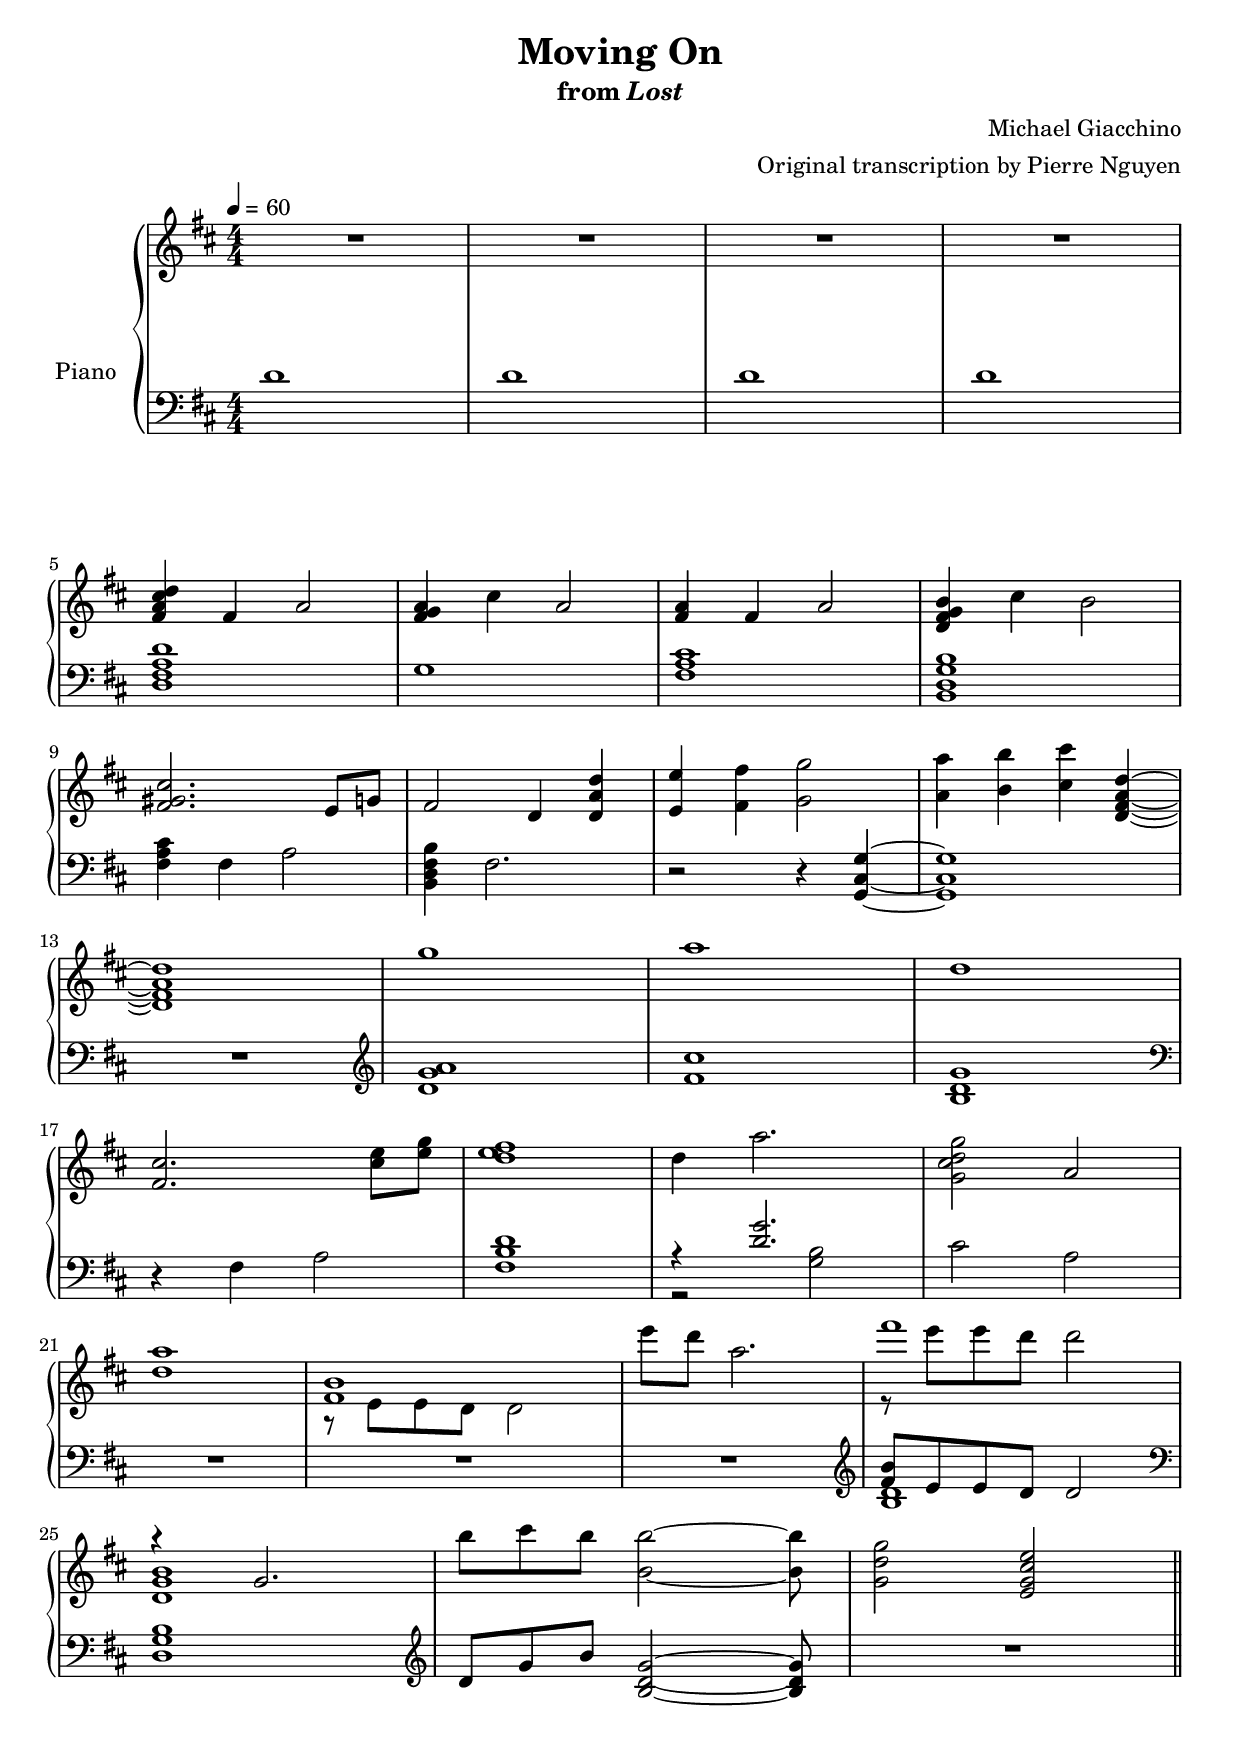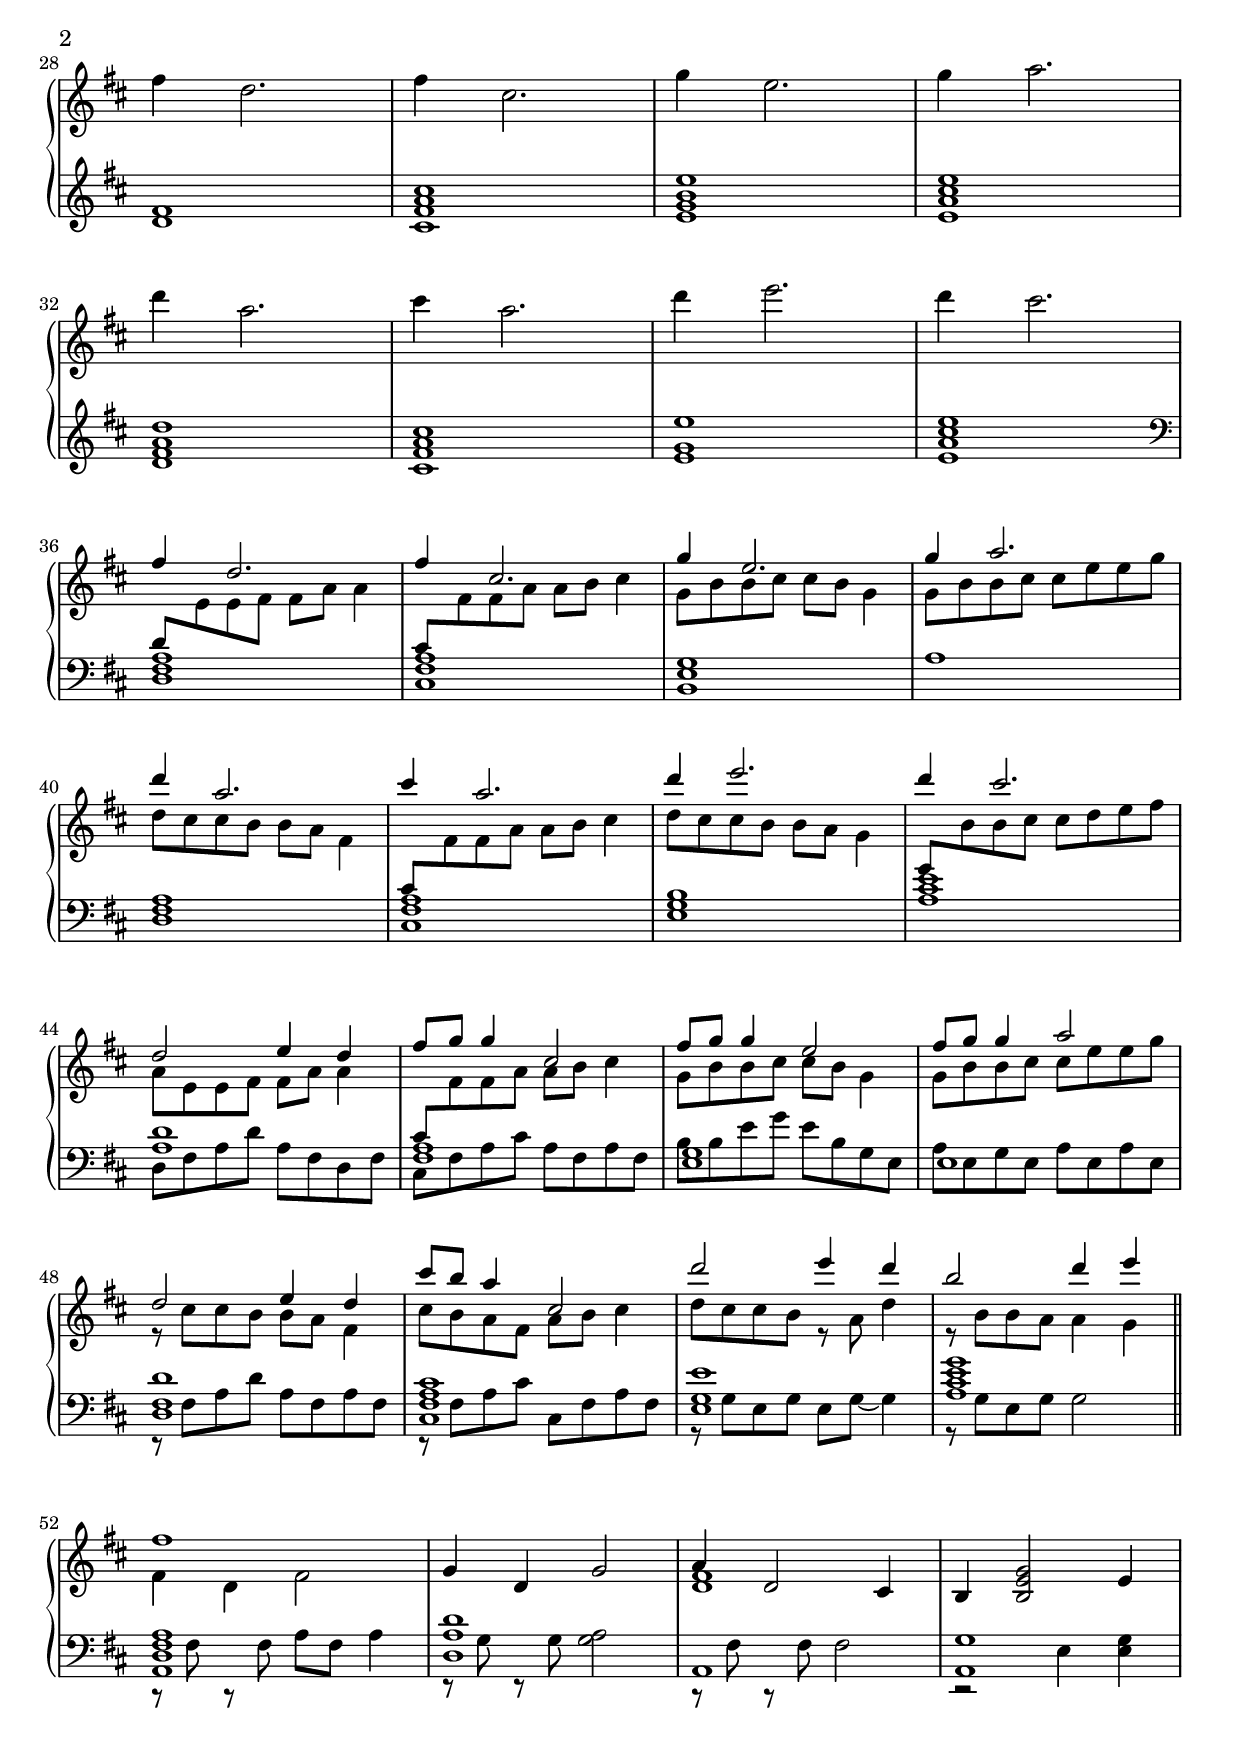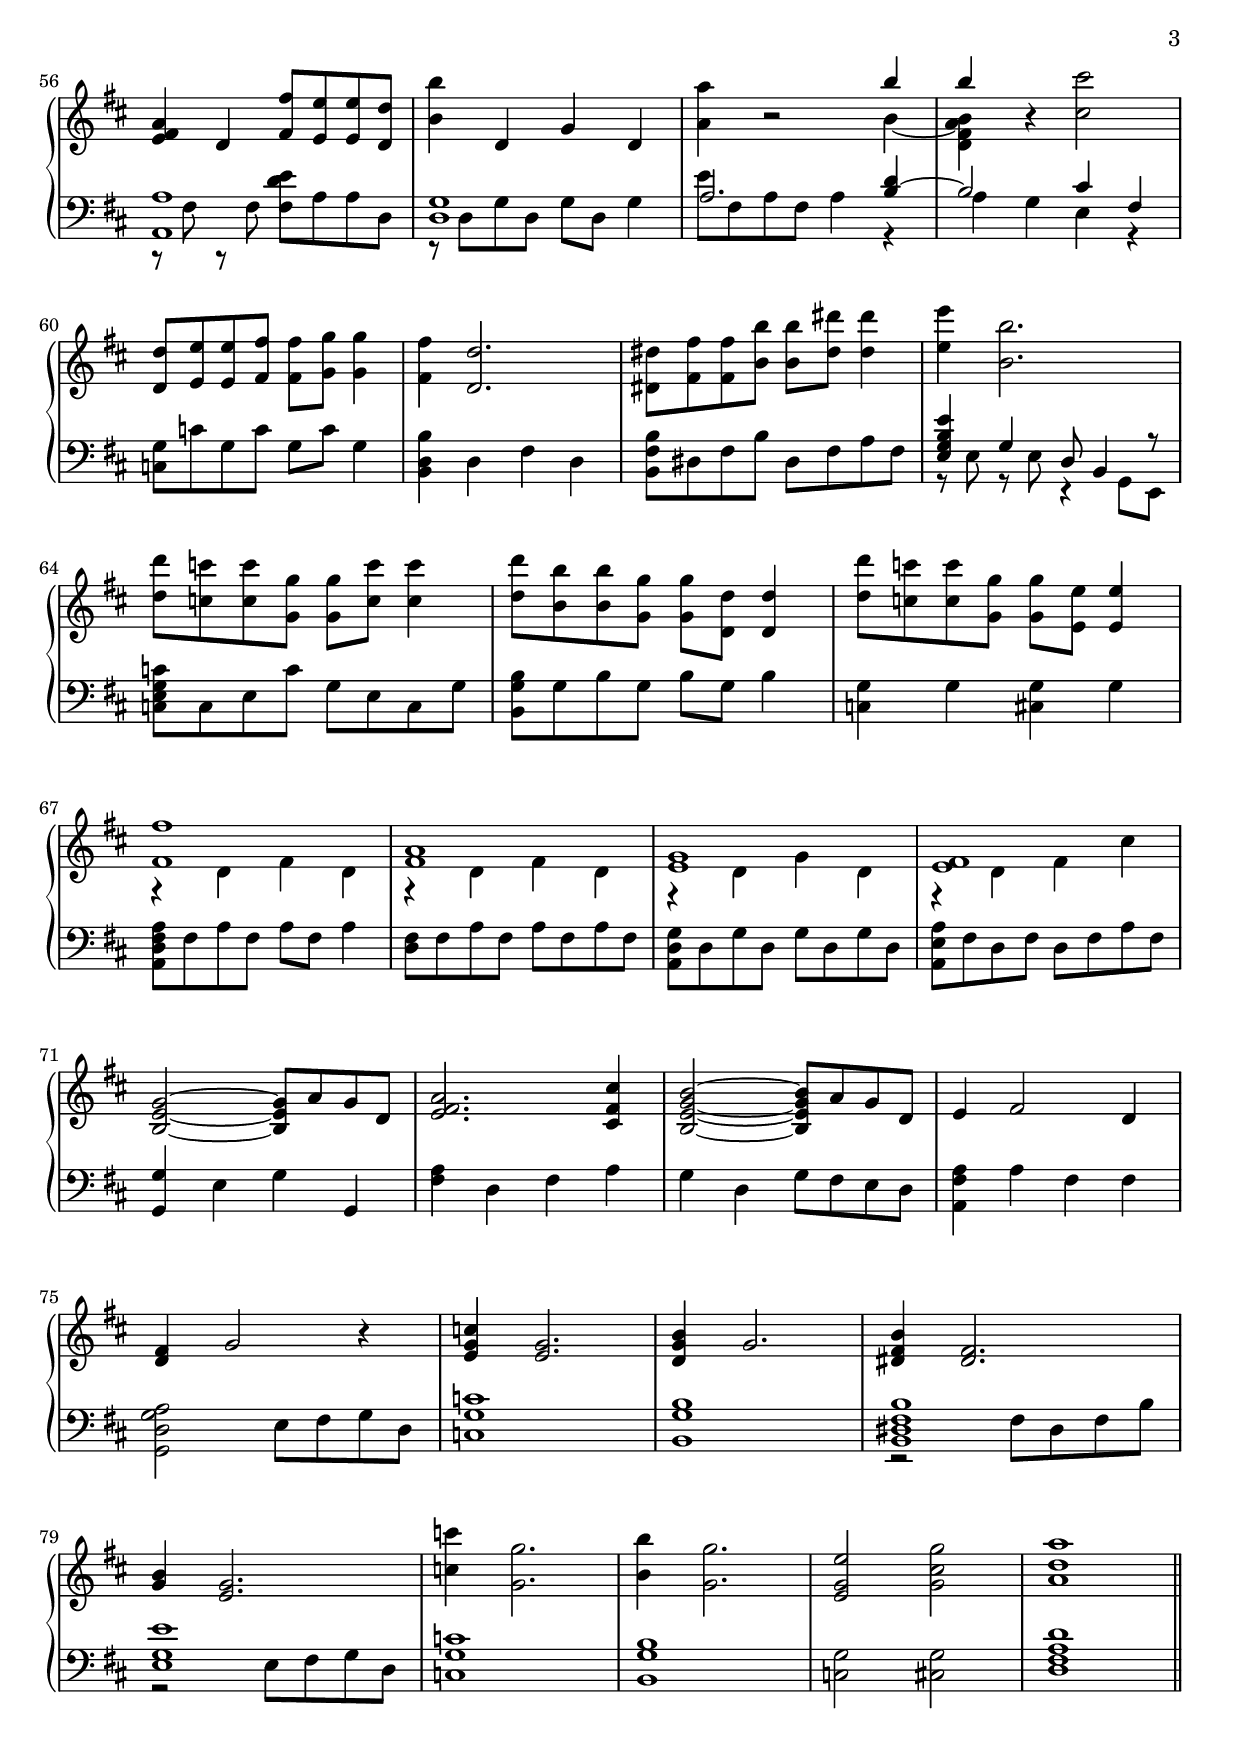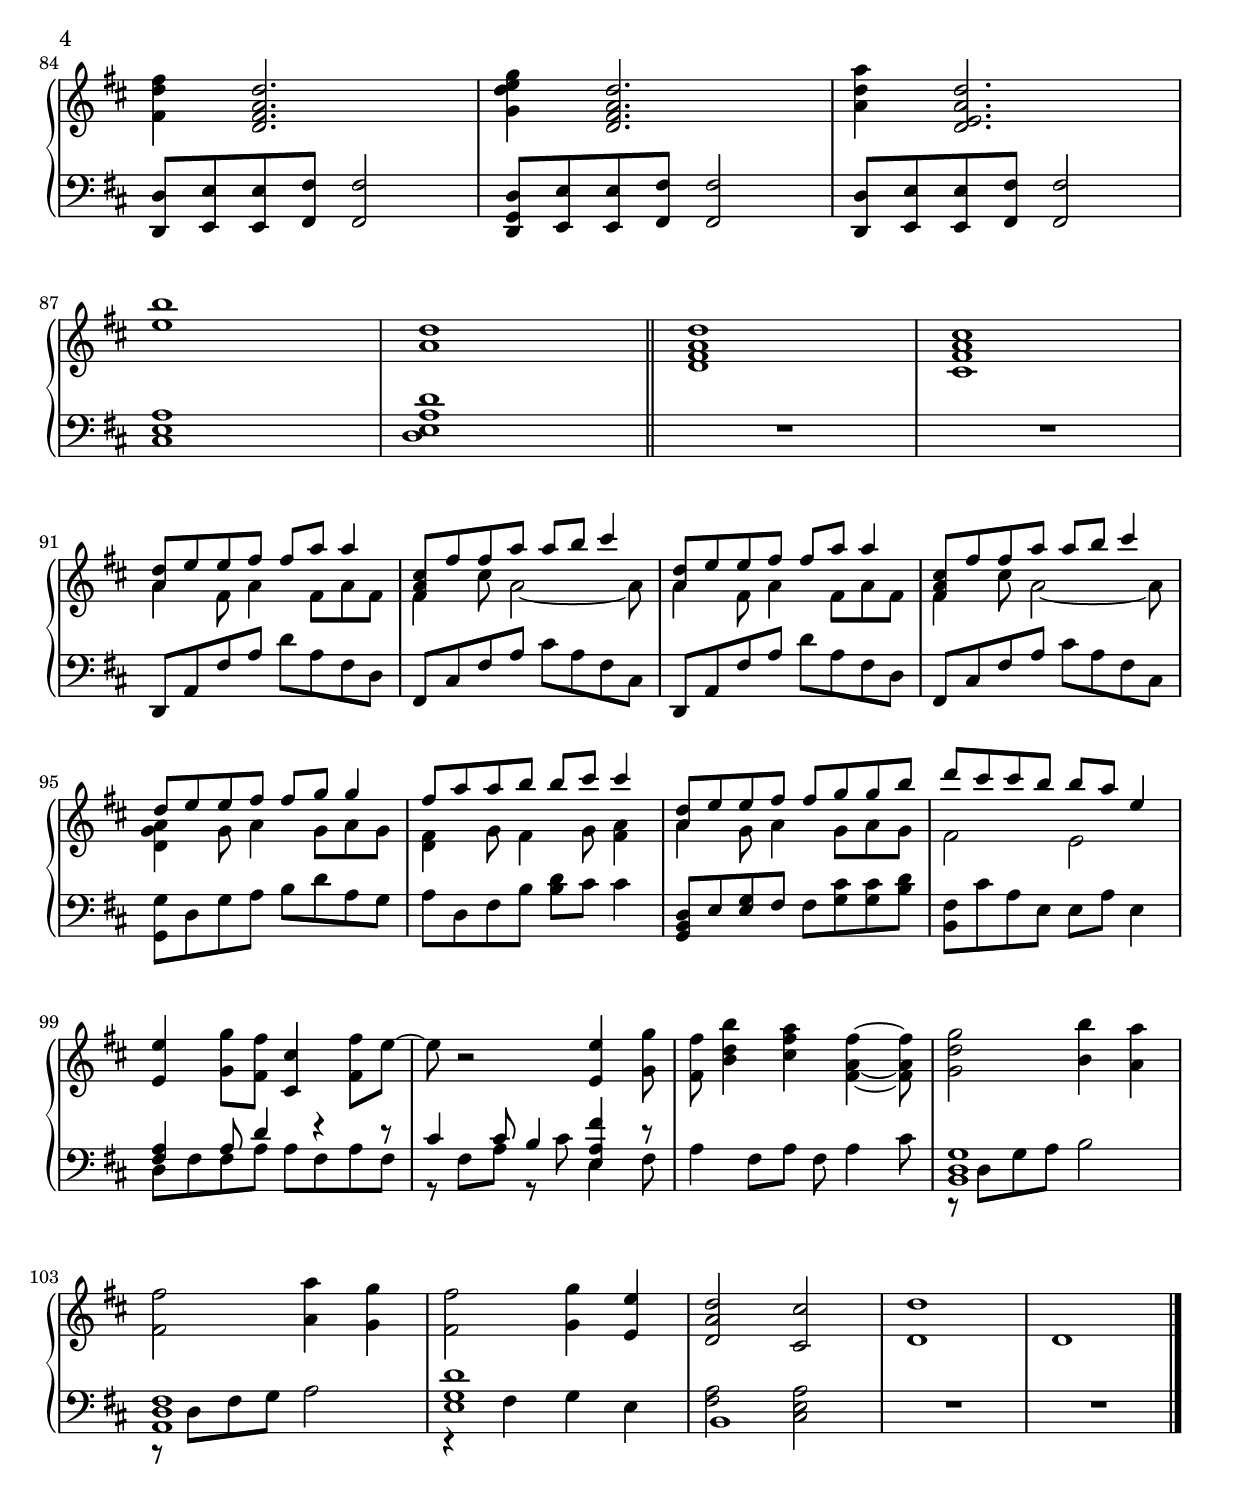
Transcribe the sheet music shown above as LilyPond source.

\version "2.12.2"

\header {
  title = "Moving On"
  subtitle = \markup { "from" \italic "Lost" }
  composer = "Michael Giacchino"
  arranger = "Original transcription by Pierre Nguyen"
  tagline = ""
}

global = {
  \tempo 4 = 60
  \key d \major
  \time 4/4
  \numericTimeSignature
  s1*4\break
  s1*4\break
  s1*4\break
  s1*4\break
  s1*4\break
  s1*4\break
  s1*3\bar "||"\break
  s1*4\break
  s1*4\break
  s1*4\break
  s1*4\break
  s1*4\break
  s1*4\bar "||"\break
  s1*4\break
  s1*4\break
  s1*4\break
  s1*3\break
  s1*4\break
  s1*4\break
  s1*4\break
  s1*5\bar "||"\break
  s1*3\break
  s1*2\bar "||"
  s1*2\break
  s1*4\break
  s1*4\break
  s1*4\break
  s1*5\bar "|."
}

upper = \relative c' {
  \clef treble
  R1*4

  <fis a cis d>4 fis a2
  <fis g a>4 cis' a2
  <fis a>4 fis a2
  <d, fis g b>4 cis' b2

  <fis gis cis>2. e8 g
  fis2 d4 <d a' d>
  <e e'> <fis fis'> <g g'>2
  <a a'>4 <b b'> <cis cis'> <d, fis a d>~

  <d fis a d>1
  g'
  a
  d,

  <fis, cis'>2. <cis' e>8 <e g>
  <d e fis>1
  d4 a'2.
  <g, cis d g>2 a

  <d a'>1
  <<
    { <fis, b> }
  \\
    { r8 e e d d2 }
  >>
  e''8 d a2.
  <<
    { fis'1 }
  \\
    { r8 e e d d2 }
  >>

  <<
    { r4 g,,2. }
  \\
    { <d g b>1 }
  >>
  b''8 cis b <b, b'>2~ <b b'>8
  <g d' g>2 <e g cis e>

  fis'4 d2.
  fis4 cis2.
  g'4 e2.
  g4 a2.

  d4 a2.
  cis4 a2.
  d4 e2.
  d4 cis2.

  <<
    {
      fis,4 d2.
      fis4 cis2.
      g'4 e2.
      g4 a2.

      d4 a2.
      cis4 a2.
      d4 e2.
      d4 cis2.

      d,2 e4 d
      fis8 g g4 cis,2
      fis8 g g4 e2
      fis8 g g4 a2

      d,2 e4 d
      cis'8 b a4 cis,2
      d'2 e4 d
      b2 d4 e

      fis,1
    }
  \\
    {
      \change Staff = "Staff_pfLower"
      \stemUp
      d,8
      \change Staff = "Staff_pfUpper"
      \stemDown
      e e fis fis a a4
      \change Staff = "Staff_pfLower"
      \stemUp
      cis,8
      \change Staff = "Staff_pfUpper"
      \stemDown
      fis fis a a b cis4
      g8 b b cis cis b g4
      g8 b b cis cis e e g

      d cis cis b b a fis4
      \change Staff = "Staff_pfLower"
      \stemUp
      cis8
      \change Staff = "Staff_pfUpper"
      \stemDown
      fis fis a a b cis4
      d8 cis cis b b a g4
      \change Staff = "Staff_pfLower"
      \stemUp
      g8
      \change Staff = "Staff_pfUpper"
      \stemDown
      b b cis cis d e fis

      a,8 e e fis fis a a4
      \change Staff = "Staff_pfLower"
      \stemUp
      cis,8
      \change Staff = "Staff_pfUpper"
      \stemDown
      fis fis a a b cis4
      g8 b b cis cis b g4
      g8 b b cis cis e e g

      r8 cis, cis b b a fis4
      cis'8 b a fis a b cis4
      d8 cis cis b r8 a d4
      r8 b b a a4 g

      fis d fis2
    }
  >>

  g4 d g2
  <<
    { a4 d,2 cis4 }
  \\
    { <d fis>1 }
  >>
  b4 <b e g>2 e4

  <e fis a>4 d <fis fis'>8 <e e'> <e e'> <d d'>
  <b' b'>4 d, g d
  <a' a'> r2
  <<
    {
      b'4 b4
    }
  \\
    {
      b,4~
      <d, fis a b>
    }
  >>
  r4 <cis' cis'>2

  <d, d'>8 <e e'> <e e'> <fis fis'> <fis fis'> <g g'> <g g'>4
  <fis fis'> <d d'>2.
  <dis dis'>8 <fis fis'> <fis fis'> <b b'> <b b'> <dis dis'> <dis dis'>4
  <e e'> <b b'>2.

  <d d'>8 <c c'> <c c'> <g g'> <g g'> <c c'> <c c'>4
  <d d'>8 <b b'> <b b'> <g g'> <g g'> <d d'> <d d'>4
  <d' d'>8 <c c'> <c c'> <g g'> <g g'> <e e'> <e e'>4

  <<
    {
      <fis fis'>1
      <fis a>
      <e g>
      <e fis>
    }
  \\
    {
      r4 d fis d
      r4 d fis d
      r4 d g d
      r4 d fis cis'
    }
  >>

  <b, e g>2~ <b e g>8 a' g d
  <e fis a>2. <cis fis cis'>4
  <b e g b>2~ <b e g b>8 a' g d
  e4 fis2 d4

  <d fis> g2 r4
  <e g c>4 <e g>2.
  <d g b>4 g2.
  <dis fis b>4 <dis fis>2.

  <g b>4 <e g>2.
  <c' c'>4 <g g'>2.
  <b b'>4 <g g'>2.
  <e g e'>2 <g cis g'>
  <a d a'>1

  <fis d' fis>4 <d fis a d>2.
  <g d' e g>4 <d fis a d>2.
  <a' d a'>4 <d, e a d>2.

  <e' b'>1
  <a, d>
  <d, fis a d>
  <cis fis a cis>

  <<
    {
      <a' d>8 e' e fis fis a a4
      <fis, a cis>8 fis' fis a a b cis4
      <a, d>8 e' e fis fis a a4
      <fis, a cis>8 fis' fis a a b cis4

      d,8 e e fis fis g g4
      fis8 a a b b cis cis4
      <a, d>8 e' e fis fis g g b
      d cis cis b b a e4
    }
  \\
    {
      a,4 fis8 a4 fis8 a fis
      fis4 cis'8 a2~ a8
      a4 fis8 a4 fis8 a fis
      fis4 cis'8 a2~ a8

      <d, g a>4 g8 a4 g8 a g
      <d fis>4 g8 fis4 g8 <fis a>4
      a4 g8 a4 g8 a g
      fis2 e
    }
  >>

  <e e'>4 <g g'>8 <fis fis'> <cis cis'>4 <fis fis'>8 e'~
  e8 r2 <e, e'>4 <g g'>8
  <fis fis'> <b d b'>4 <cis fis a> <fis, a fis'>~ <fis a fis'>8
  <g d' g>2 <b b'>4 <a a'>

  <fis fis'>2 <a a'>4 <g g'>
  <fis fis'>2 <g g'>4 <e e'>
  <d a' d>2 <cis cis'>
  <d d'>1
  d
}

lower = \relative c' {
  \clef bass
  d1
  d
  d
  d

  <d, fis a d>
  g1
  <fis a cis>
  <b, d g b>

  <fis' a cis>4 fis a2
  <b, d fis b>4 fis'2.
  r2 r4 <g, cis g'>~
  <g cis g'>1

  R1
  \clef treble
  <d'' g a>
  <fis cis'>
  <b, d g>
  \clef bass

  r4 fis a2
  <fis b d>1
  <<
    { r4 <d' g>2. }
  \\
    { r2 <g, b>2 }
  >>
  cis a

  R1*3
  \clef treble
  <<
    { <fis' b>8 e e d d2 }
  \\
    { <b d>1 }
  >>

  \clef bass
  <d, g b>1
  \clef treble
  d'8 g b <b, d g>2~ <b d g>8
  R1

  <d fis>1
  <cis fis a cis>
  <e g b e>
  <e a cis e>

  <d fis a d>
  <cis fis a cis>
  <e g e'>
  <e a cis e>
  \clef bass

  <d, fis a>
  <cis fis a>
  <b e g>
  a'

  <d, fis a>
  <cis fis a>
  <e g b>
  <a cis e>

  <<
    {
      <a d>
      <fis a>
      <e g>
      e

      <d fis d'>
      <cis fis a cis>
      <e g e'>
      <a cis e g>

      <a, d fis a>
      <d a' d>
      a
      <a g'>

      <a a'>
      <d g>
      a'2. <b~ d>4
      b2 cis4 fis,
    }
  \\
    {
      d8 fis a d a fis d fis
      cis fis a cis a fis a fis
      b b e g e b g e
      a e g e a e a e

      r8 fis a d a fis a fis
      r8 fis a cis cis, fis a fis
      r8 g e g e g~ g4 % XXX
      r8 g e g g2

      r8 fis r8 fis a fis a4
      r8 g r8 g <g a>2
      r8 fis r8 fis fis2
      r2 e4 <e g>

      r8 fis8 r8 fis <fis d' e> a a d,
      r8 d g d g d g4
      e'8 fis, a fis a4 r4
      a g e r4
    }
  >>

  <c g'>8 c' g c g c g4
  <b, d b'> d fis d
  <b fis' b>8 dis fis b dis, fis a fis
  <<
    {
      <e g b e>4 g d8 b4 r8
    }
  \\
    {
      r8 e r e r4 g,8 e
    }
  >>

  <c' e g c>8 c e c' g e c g'
  <b, g' b> g' b g b g b4
  <c, g'> g' <cis, g'> g'

  <a, d fis a>8 fis' a fis a fis a4
  <d, fis>8 fis a fis a fis a fis
  <a, d g> d g d g d g d
  <a e' a> fis' d fis d fis a fis

  <g, g'>4 e' g g,
  <fis' a> d fis a
  g d g8 fis e d
  <a fis' a>4 a' fis fis

  <g, d' g a>2 e'8 fis g d
  <c g' c>1
  <b g' b>
  <<
    {
      <b dis fis b>
      <e g e'>
    }
  \\
    {
      r2 fis8 dis fis b
      r2 e,8 fis g d
    }
  >>
  <c g' c>1
  <b g' b>
  <c g'>2 <cis g'>
  <d fis a d>1

  <d, d'>8 <e e'> <e e'> <fis fis'> <fis fis'>2
  <d g d'>8 <e e'> <e e'> <fis fis'> <fis fis'>2
  <d d'>8 <e e'> <e e'> <fis fis'> <fis fis'>2

  <cis' e a>1
  <d e a d>
  R1*2

  d,8 a' fis' a d a fis d
  fis, cis' fis a cis a fis cis
  d, a' fis' a d a fis d
  fis, cis' fis a cis a fis cis

  <g g'> d' g a b d a g
  a d, fis b <b d> cis cis4
  <g, b d>8 e' <e g> fis fis <g cis> <g cis> <b d>
  <b, fis'> cis' a e e a e4

  <<
    {
      <fis a>4 a8 d4 r4 r8
      cis4 cis8 b4 <e, a fis'> r8
      s1
      <b d g>1
      <a d fis>
      <e' g d'>
      b
    }
  \\
    {
      d8 fis fis a a fis a fis
      r8 fis a r cis e,4 fis8
      a4 fis8 a fis a4 cis8
      r8 d, g a b2
      r8 d, fis g a2
      r4 fis g e
      <fis a>2 <cis e a>
    }
  >>
  R1*2
}

dynamics = {
}

pedal = {
}

chordnames = \chordmode {
}

\include "../template_piano_solo.ly"
